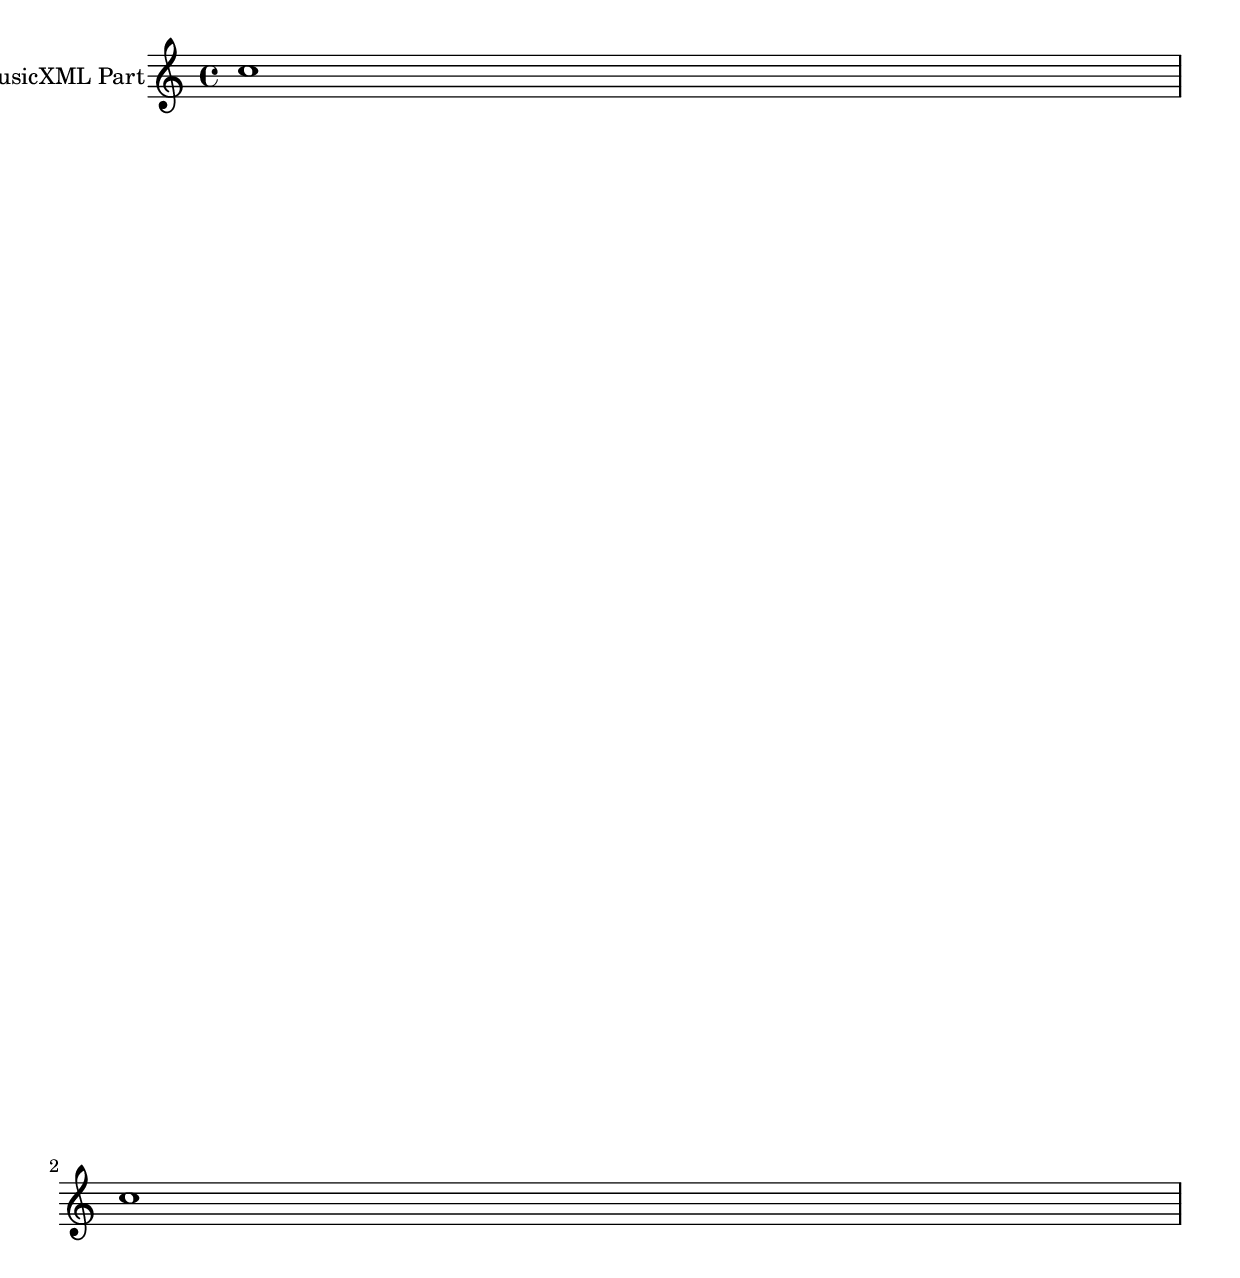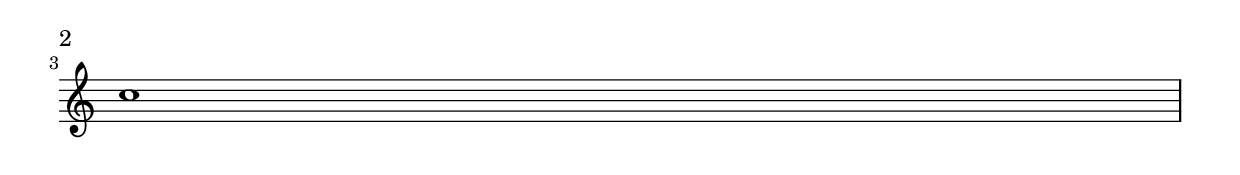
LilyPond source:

\version "2.18.2" 
\version "2.18.2" 
ponestaffone = \new Staff \with {
instrumentName = \markup { 

 \column { 


 \line { "MusicXML Part" 


 } 

 } 
 } 
 }{ % measure 1
\time 4/4 c''1  | 

 % measure 2
\break c''1  | 

 % measure 3
\pageBreak c''1  | 

 }

<<\ponestaffone>>